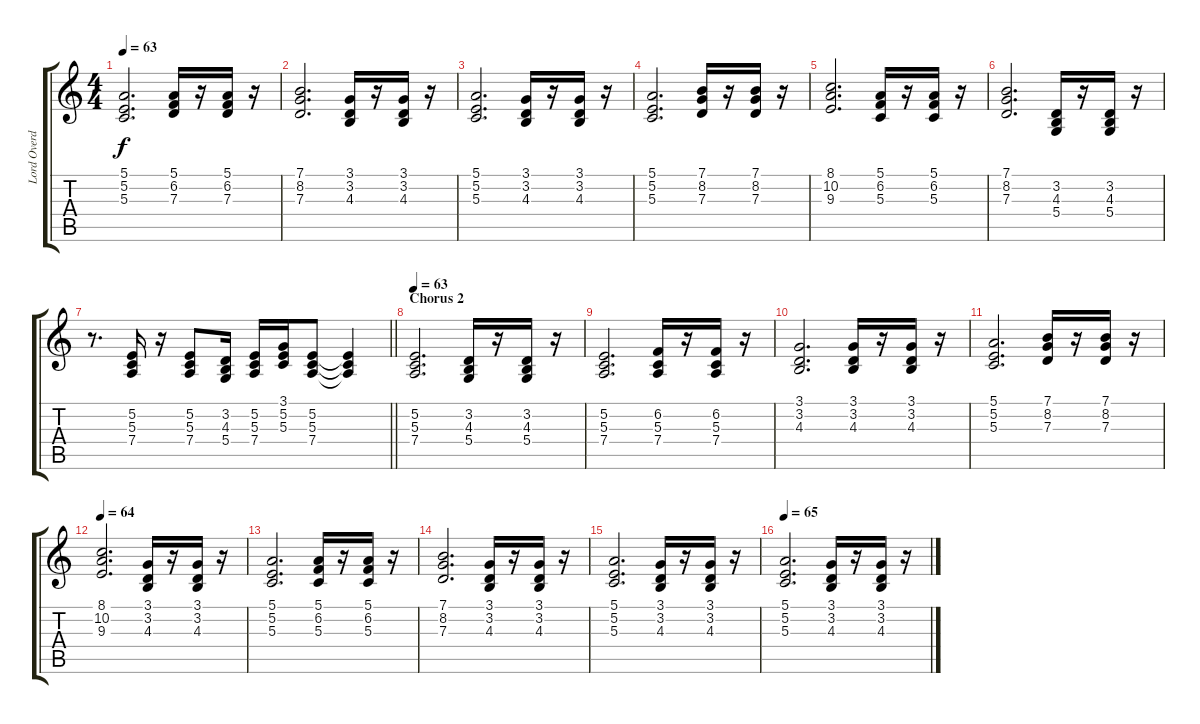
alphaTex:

\track ("Lord Overdub" "Lord Overd") {instrument drawbarorgan}
\staff {score tabs}
\tuning (E4 B3 G3 D3 A2 E2) {hide}
\ts (4 4)
\tempo 63
\clef g2
\ks c
(5.1 5.2 5.3).2{d dy f} (5.1 6.2 7.3).16 r.16 (5.1 6.2 7.3).16 r.16 |
(7.1 8.2 7.3).2{d} (3.1 3.2 4.3).16 r.16 (3.1 3.2 4.3).16 r.16 |
(5.1 5.2 5.3).2{d} (3.1 3.2 4.3).16 r.16 (3.1 3.2 4.3).16 r.16 |
(5.1 5.2 5.3).2{d} (7.1 8.2 7.3).16 r.16 (7.1 8.2 7.3).16 r.16 |
(8.1 10.2 9.3).2{d} (5.1 6.2 5.3).16 r.16 (5.1 6.2 5.3).16 r.16 |
(7.1 8.2 7.3).2{d} (3.2 4.3 5.4).16 r.16 (3.2 4.3 5.4).16 r.16 |
\barLineRight lightlight
r.8{d} (5.2 5.3 7.4).16 r.16 (5.2 5.3 7.4).8 (3.2 4.3 5.4).16 (5.2 5.3 7.4).16 (3.1 5.2 5.3).16 (5.2 5.3 7.4).8 (5.2{t} 5.3{t} 7.4{t}).4 |
\section ("" "Chorus 2")
\tempo 63
(5.2 5.3 7.4).2{d} (3.2 4.3 5.4).16 r.16 (3.2 4.3 5.4).16 r.16 |
(5.2 5.3 7.4).2{d} (6.2 5.3 7.4).16 r.16 (6.2 5.3 7.4).16 r.16 |
(3.1 3.2 4.3).2{d} (3.1 3.2 4.3).16 r.16 (3.1 3.2 4.3).16 r.16 |
(5.1 5.2 5.3).2{d} (7.1 8.2 7.3).16 r.16 (7.1 8.2 7.3).16 r.16 |
\tempo 64
(8.1 10.2 9.3).2{d} (3.1 3.2 4.3).16 r.16 (3.1 3.2 4.3).16 r.16 |
(5.1 5.2 5.3).2{d} (5.1 6.2 5.3).16 r.16 (5.1 6.2 5.3).16 r.16 |
(7.1 8.2 7.3).2{d} (3.1 3.2 4.3).16 r.16 (3.1 3.2 4.3).16 r.16 |
(5.1 5.2 5.3).2{d} (3.1 3.2 4.3).16 r.16 (3.1 3.2 4.3).16 r.16 |
\tempo 65
(5.1 5.2 5.3).2{d} (3.1 3.2 4.3).16 r.16 (3.1 3.2 4.3).16 r.16
